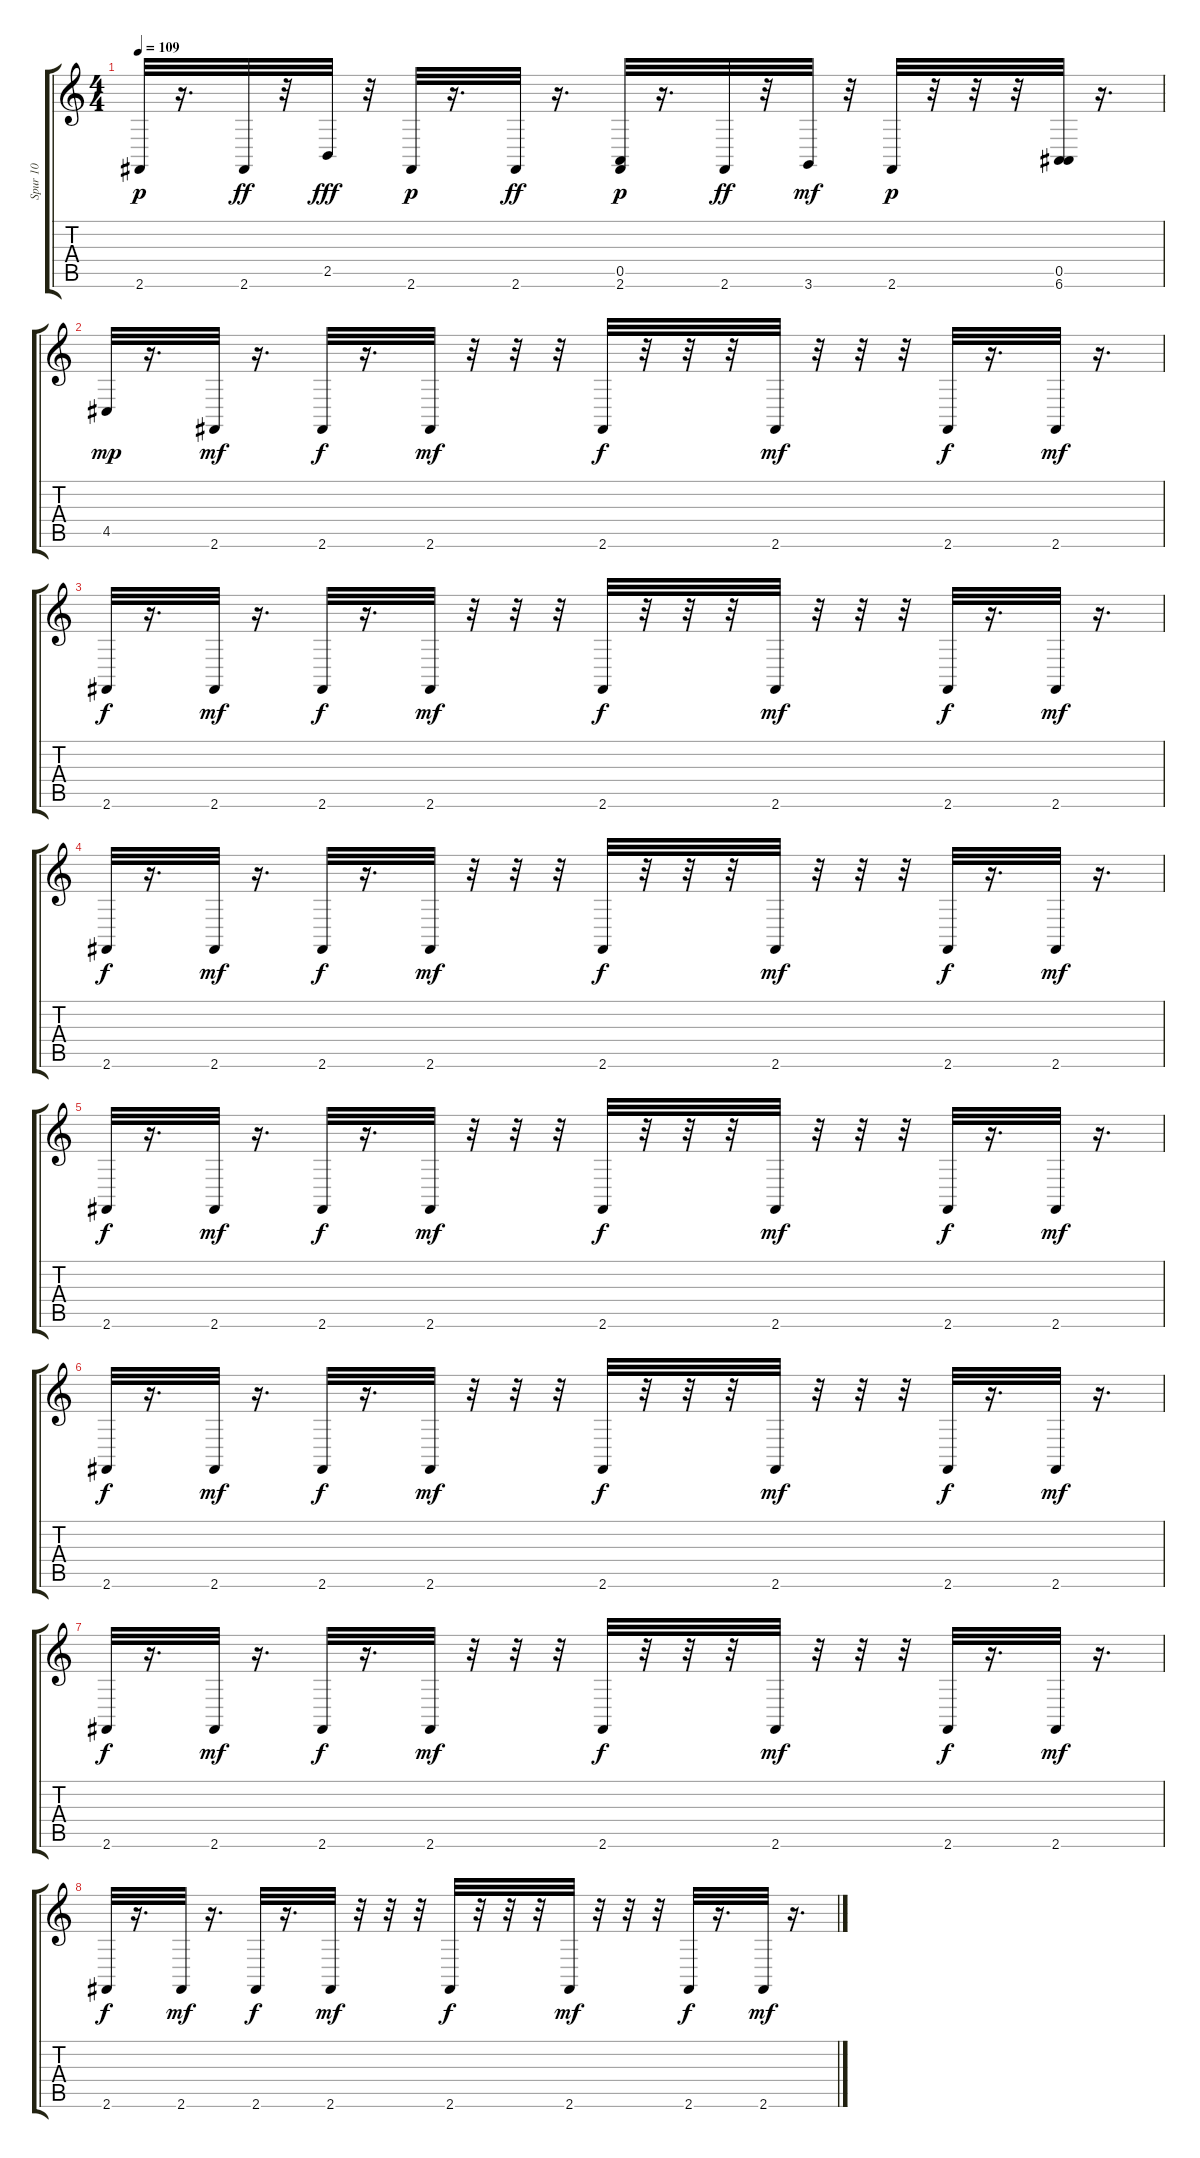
\track ("Spur 10" "Spur 10") {instrument acousticgrandpiano}
\staff {score tabs}
\tuning (E4 B3 G3 D3 A2 E2) {hide}
\ts (4 4)
\tempo 109
\clef g2
\ks c
2.6.32{dy p} r.16{d} 2.6.32{dy ff} r.32 2.5.32{dy fff} r.32 2.6.32{dy p} r.16{d} 2.6.32{dy ff} r.16{d} (0.5 2.6).32{dy p} r.16{d} 2.6.32{dy ff} r.32 3.6.32{dy mf} r.32 2.6.32{dy p} r.32 r.32 r.32 (0.5 6.6).32 r.16{d} |
4.5.32{dy mp} r.16{d} 2.6.32{dy mf} r.16{d} 2.6.32{dy f} r.16{d} 2.6.32{dy mf} r.32 r.32 r.32 2.6.32{dy f} r.32 r.32 r.32 2.6.32{dy mf} r.32 r.32 r.32 2.6.32{dy f} r.16{d} 2.6.32{dy mf} r.16{d} |
2.6.32{dy f} r.16{d} 2.6.32{dy mf} r.16{d} 2.6.32{dy f} r.16{d} 2.6.32{dy mf} r.32 r.32 r.32 2.6.32{dy f} r.32 r.32 r.32 2.6.32{dy mf} r.32 r.32 r.32 2.6.32{dy f} r.16{d} 2.6.32{dy mf} r.16{d} |
2.6.32{dy f} r.16{d} 2.6.32{dy mf} r.16{d} 2.6.32{dy f} r.16{d} 2.6.32{dy mf} r.32 r.32 r.32 2.6.32{dy f} r.32 r.32 r.32 2.6.32{dy mf} r.32 r.32 r.32 2.6.32{dy f} r.16{d} 2.6.32{dy mf} r.16{d} |
2.6.32{dy f} r.16{d} 2.6.32{dy mf} r.16{d} 2.6.32{dy f} r.16{d} 2.6.32{dy mf} r.32 r.32 r.32 2.6.32{dy f} r.32 r.32 r.32 2.6.32{dy mf} r.32 r.32 r.32 2.6.32{dy f} r.16{d} 2.6.32{dy mf} r.16{d} |
2.6.32{dy f} r.16{d} 2.6.32{dy mf} r.16{d} 2.6.32{dy f} r.16{d} 2.6.32{dy mf} r.32 r.32 r.32 2.6.32{dy f} r.32 r.32 r.32 2.6.32{dy mf} r.32 r.32 r.32 2.6.32{dy f} r.16{d} 2.6.32{dy mf} r.16{d} |
2.6.32{dy f} r.16{d} 2.6.32{dy mf} r.16{d} 2.6.32{dy f} r.16{d} 2.6.32{dy mf} r.32 r.32 r.32 2.6.32{dy f} r.32 r.32 r.32 2.6.32{dy mf} r.32 r.32 r.32 2.6.32{dy f} r.16{d} 2.6.32{dy mf} r.16{d} |
2.6.32{dy f} r.16{d} 2.6.32{dy mf} r.16{d} 2.6.32{dy f} r.16{d} 2.6.32{dy mf} r.32 r.32 r.32 2.6.32{dy f} r.32 r.32 r.32 2.6.32{dy mf} r.32 r.32 r.32 2.6.32{dy f} r.16{d} 2.6.32{dy mf} r.16{d}
